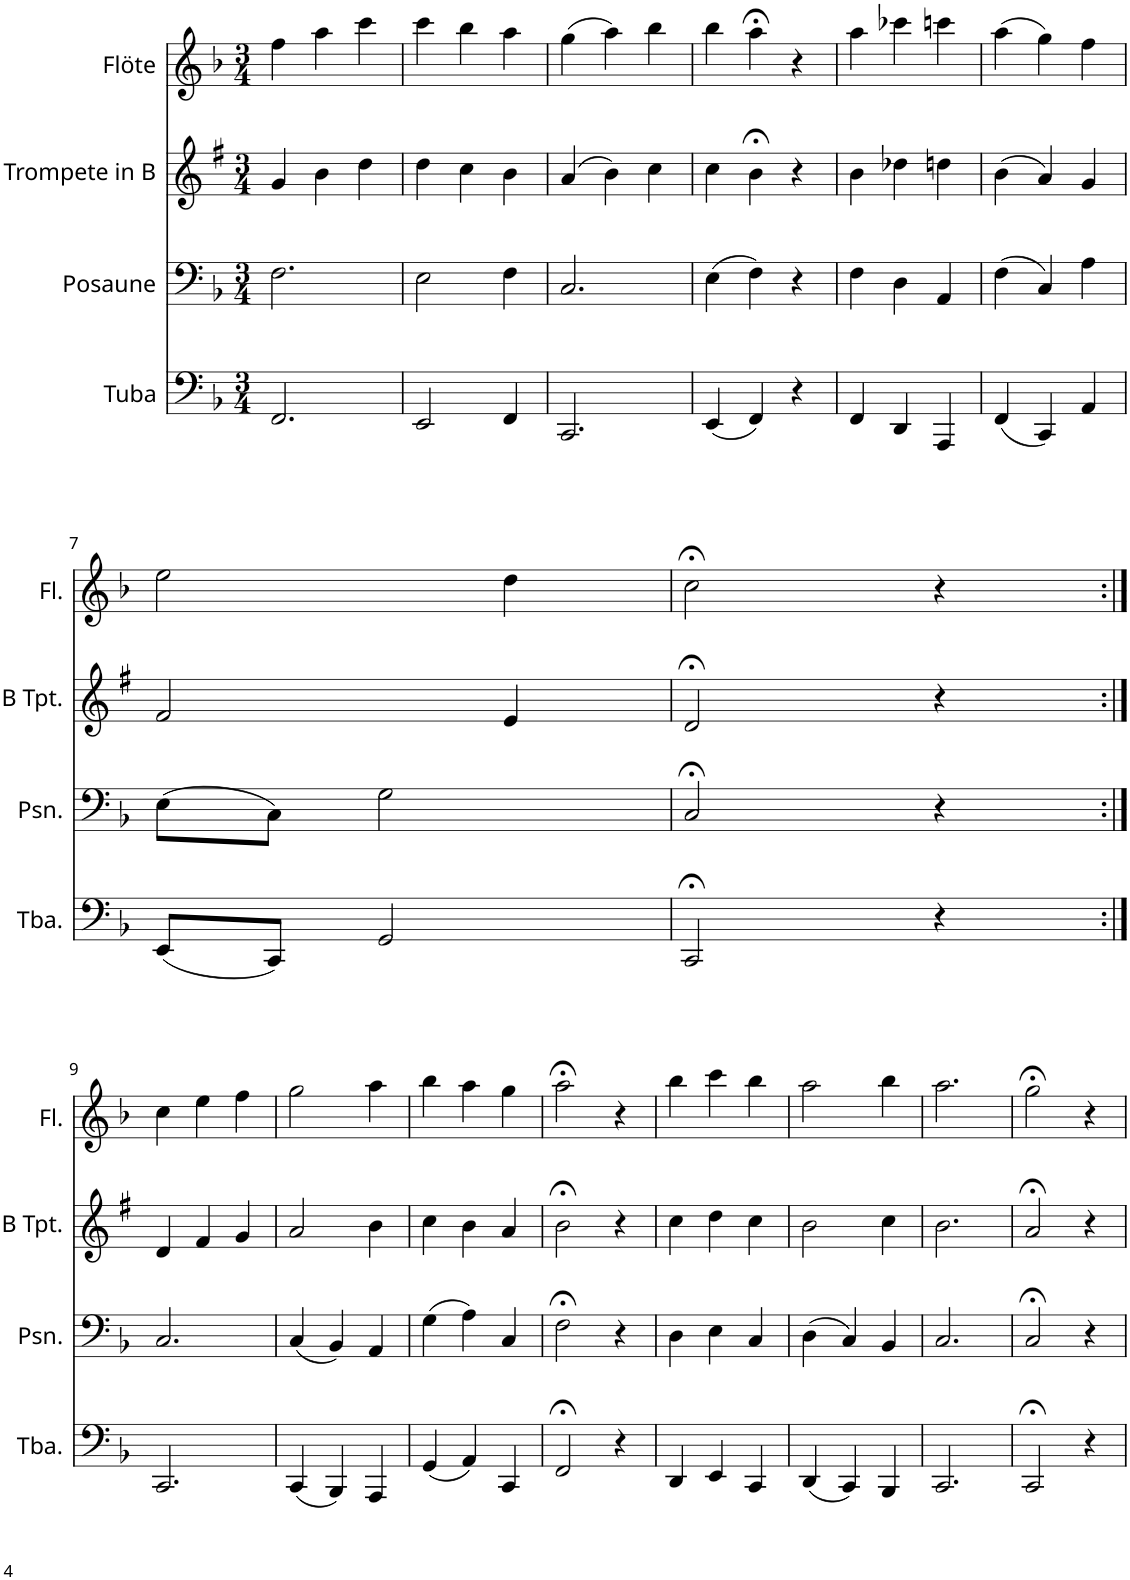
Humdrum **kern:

**kern	**kern	**kern	**kern
*part4	*part3	*part2	*part1
*staff4	*staff3	*staff2	*staff1
*I"Tuba	*I"Posaune	*I"Trompete in B	*I"Flöte
*I'Tba.	*I'Psn.	*	*I'Fl.
!!LO:PB:g=z
*clefF4	*clefF4	*clefG2	*clefG2
*	*	*Trd1c2	*
*k[b-]	*k[b-]	*k[f#]	*k[b-]
*M3/4	*M3/4	*M3/4	*M3/4
=1	=1	=1	=1
2.FF/	2.F\	4g/	4ff\
.	.	4b\	4aa\
.	.	4dd\	4ccc\
=2	=2	=2	=2
2EE/	2E\	4dd\	4ccc\
.	.	4cc\	4bb-\
4FF/	4F\	4b\	4aa\
=3	=3	=3	=3
2.CC/	2.C/	(4a/	(4gg\
.	.	4b\)	4aa\)
.	.	4cc\	4bb-\
=4	=4	=4	=4
(4EE/	(4E\	4cc\	4bb-\
4FF/)	4F\)	4b;<\	4aa;<\
4r	4r	4r	4r
=5	=5	=5	=5
4FF/	4F\	4b\	4aa\
4DD/	4D\	4dd-X\	4ccc-X\
4AAA/	4AA/	4ddn\	4cccn\
=6	=6	=6	=6
(4FF/	(4F\	(4b\	(4aa\
4CC/)	4C/)	4a/)	4gg\)
4AA/	4A\	4g/	4ff\
!!LO:LB:g=z
=7	=7	=7	=7
(8EE/L	(8E\L	2f#/	2ee\
8CC/J)	8C\J)	.	.
2GG/	2G\	.	.
.	.	4e/	4dd\
=8	=8	=8	=8
2CC;</	2C;</	2d;</	2cc;<\
4r	4r	4r	4r
!!LO:LB:g=z
=9:|!	=9:|!	=9:|!	=9:|!
2.CC/	2.C/	4d/	4cc\
.	.	4f#/	4ee\
.	.	4g/	4ff\
=10	=10	=10	=10
(4CC/	(4C/	2a/	2gg\
4BBB-/)	4BB-/)	.	.
4AAA/	4AA/	4b\	4aa\
=11	=11	=11	=11
(4GG/	(4G\	4cc\	4bb-\
4AA/)	4A\)	4b\	4aa\
4CC/	4C/	4a/	4gg\
=12	=12	=12	=12
2FF;</	2F;<\	2b;<\	2aa;<\
4r	4r	4r	4r
=13	=13	=13	=13
4DD/	4D\	4cc\	4bb-\
4EE/	4E\	4dd\	4ccc\
4CC/	4C/	4cc\	4bb-\
=14	=14	=14	=14
(4DD/	(4D\	2b\	2aa\
4CC/)	4C/)	.	.
4BBB-/	4BB-/	4cc\	4bb-\
=15	=15	=15	=15
2.CC/	2.C/	2.b\	2.aa\
=16	=16	=16	=16
2CC;</	2C;</	2a;</	2gg;<\
4r	4r	4r	4r
=	=	=	=
*-	*-	*-	*-
